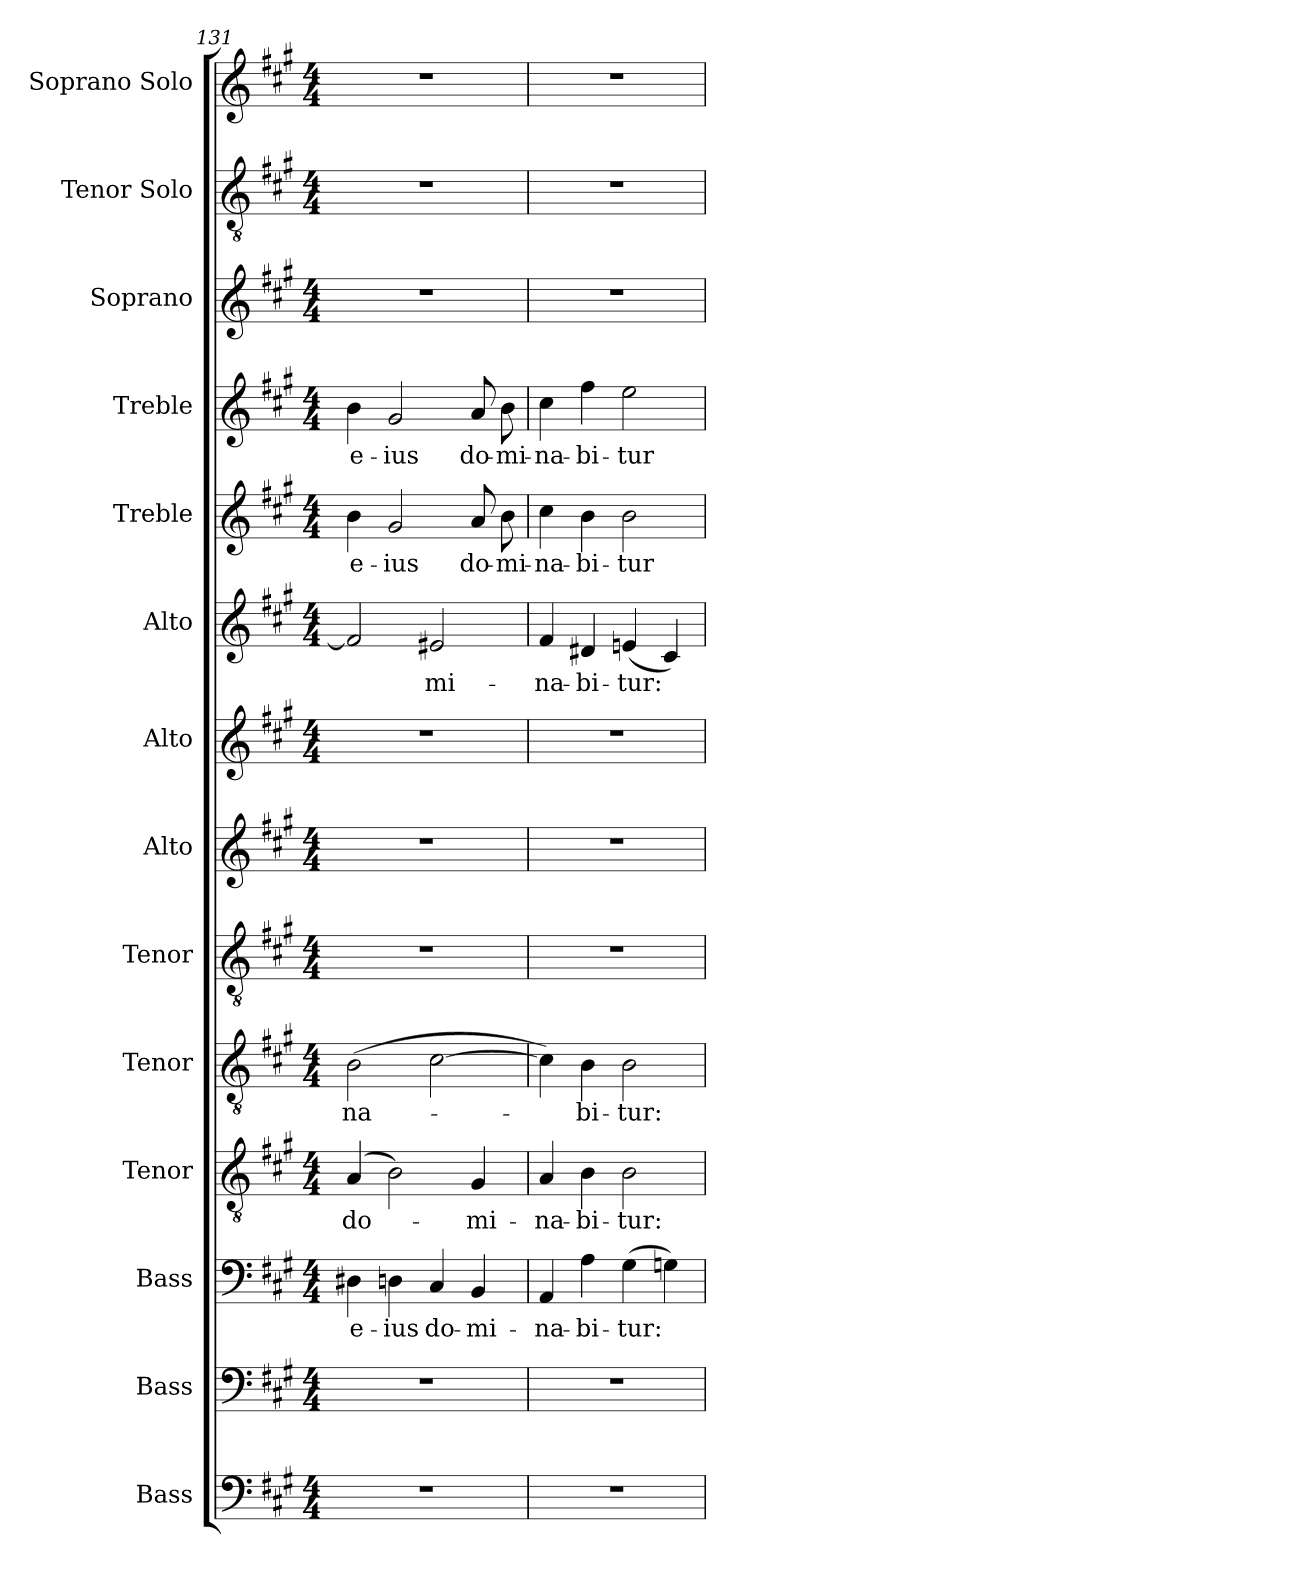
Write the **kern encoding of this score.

**kern	**kern	**kern	**text	**kern	**text	**kern	**text	**kern	**kern	**kern	**kern	**text	**kern	**text	**kern	**text	**kern	**kern	**kern
*part14	*part13	*part12	*part12	*part11	*part11	*part10	*part10	*part9	*part8	*part7	*part6	*part6	*part5	*part5	*part4	*part4	*part3	*part2	*part1
*staff14	*staff13	*staff12	*staff12	*staff11	*staff11	*staff10	*staff10	*staff9	*staff8	*staff7	*staff6	*staff6	*staff5	*staff5	*staff4	*staff4	*staff3	*staff2	*staff1
*I"Bass	*I"Bass	*I"Bass	*	*I"Tenor	*	*I"Tenor	*	*I"Tenor	*I"Alto	*I"Alto	*I"Alto	*	*I"Treble	*	*I"Treble	*	*I"Soprano	*I"Tenor Solo	*I"Soprano Solo
*I'B. 2.	*I'B. 1.	*I'B.	*	*I'T. 2.	*	*I'T. 1.	*	*I'T.	*I'A. 2.	*I'A. 1.	*I'A.	*	*	*	*	*	*I'S.	*I'T.  Solo	*I'S.  Solo
*clefF4	*clefF4	*clefF4	*	*clefGv2	*	*clefGv2	*	*clefGv2	*clefG2	*clefG2	*clefG2	*	*clefG2	*	*clefG2	*	*clefG2	*clefGv2	*clefG2
*	*	*	*	*ITrd7c12	*	*ITrd7c12	*	*ITrd7c12	*	*	*	*	*	*	*	*	*	*ITrd7c12	*
*k[f#c#g#]	*k[f#c#g#]	*k[f#c#g#]	*	*k[f#c#g#]	*	*k[f#c#g#]	*	*k[f#c#g#]	*k[f#c#g#]	*k[f#c#g#]	*k[f#c#g#]	*	*k[f#c#g#]	*	*k[f#c#g#]	*	*k[f#c#g#]	*k[f#c#g#]	*k[f#c#g#]
*f#:	*f#:	*f#:	*	*f#:	*	*f#:	*	*f#:	*f#:	*f#:	*f#:	*	*f#:	*	*f#:	*	*f#:	*f#:	*f#:
*M4/4	*M4/4	*M4/4	*	*M4/4	*	*M4/4	*	*M4/4	*M4/4	*M4/4	*M4/4	*	*M4/4	*	*M4/4	*	*M4/4	*M4/4	*M4/4
=131	=131	=131	=131	=131	=131	=131	=131	=131	=131	=131	=131	=131	=131	=131	=131	=131	=131	=131	=131
!	!	!	!LO:LY:b:color=#000000	!	!	!	!	!	!	!	!	!	!	!	!	!	!	!	!
!	!	!	!	!	!LO:LY:b:color=#000000	!	!	!	!	!	!	!	!	!	!	!	!	!	!
!	!	!	!	!	!	!	!LO:LY:b:color=#000000	!	!	!	!	!	!	!	!	!	!	!	!
!	!	!	!	!	!	!	!	!	!	!	!	!	!	!LO:LY:b:color=#000000	!	!	!	!	!
!	!	!	!	!	!	!	!	!	!	!	!	!	!	!	!	!LO:LY:b:color=#000000	!	!	!
1r	1r	4D#Xi\	e-	(4AAi/	do-	(2BBi\	-na-	1r	1r	1r	2f#i/]	.	4bi\	e-	4bi\	e-	1r	1r	1r
!	!	!	!LO:LY:b:color=#000000	!	!	!	!	!	!	!	!	!	!	!	!	!	!	!	!
!	!	!	!	!	!	!	!	!	!	!	!	!	!	!LO:LY:b:color=#000000	!	!	!	!	!
!	!	!	!	!	!	!	!	!	!	!	!	!	!	!	!	!LO:LY:b:color=#000000	!	!	!
.	.	4Dni\	-ius	2BBi\)	.	.	.	.	.	.	.	.	2g#i/	-ius	2g#i/	-ius	.	.	.
!	!	!	!LO:LY:b:color=#000000	!	!	!	!	!	!	!	!	!	!	!	!	!	!	!	!
!	!	!	!	!	!	!	!	!	!	!	!	!LO:LY:b:color=#000000	!	!	!	!	!	!	!
.	.	4C#i/	do-	.	.	[2C#i\	.	.	.	.	2e#Xi/	-mi-	.	.	.	.	.	.	.
!	!	!	!LO:LY:b:color=#000000	!	!	!	!	!	!	!	!	!	!	!	!	!	!	!	!
!	!	!	!	!	!LO:LY:b:color=#000000	!	!	!	!	!	!	!	!	!	!	!	!	!	!
!	!	!	!	!	!	!	!	!	!	!	!	!	!	!LO:LY:b:color=#000000	!	!	!	!	!
!	!	!	!	!	!	!	!	!	!	!	!	!	!	!	!	!LO:LY:b:color=#000000	!	!	!
.	.	4BBi/	-mi-	4GG#i/	-mi-	.	.	.	.	.	.	.	8ai/	do-	8ai/	do-	.	.	.
!	!	!	!	!	!	!	!	!	!	!	!	!	!	!LO:LY:b:color=#000000	!	!	!	!	!
!	!	!	!	!	!	!	!	!	!	!	!	!	!	!	!	!LO:LY:b:color=#000000	!	!	!
.	.	.	.	.	.	.	.	.	.	.	.	.	8bi\	-mi-	8bi\	-mi-	.	.	.
=132	=132	=132	=132	=132	=132	=132	=132	=132	=132	=132	=132	=132	=132	=132	=132	=132	=132	=132	=132
!	!	!	!LO:LY:b:color=#000000	!	!	!	!	!	!	!	!	!	!	!	!	!	!	!	!
!	!	!	!	!	!LO:LY:b:color=#000000	!	!	!	!	!	!	!	!	!	!	!	!	!	!
!	!	!	!	!	!	!	!	!	!	!	!	!LO:LY:b:color=#000000	!	!	!	!	!	!	!
!	!	!	!	!	!	!	!	!	!	!	!	!	!	!LO:LY:b:color=#000000	!	!	!	!	!
!	!	!	!	!	!	!	!	!	!	!	!	!	!	!	!	!LO:LY:b:color=#000000	!	!	!
1r	1r	4AAi/	-na-	4AAi/	-na-	4C#i\])	.	1r	1r	1r	4f#i/	-na-	4cc#i\	-na-	4cc#i\	-na-	1r	1r	1r
!	!	!	!LO:LY:b:color=#000000	!	!	!	!	!	!	!	!	!	!	!	!	!	!	!	!
!	!	!	!	!	!LO:LY:b:color=#000000	!	!	!	!	!	!	!	!	!	!	!	!	!	!
!	!	!	!	!	!	!	!LO:LY:b:color=#000000	!	!	!	!	!	!	!	!	!	!	!	!
!	!	!	!	!	!	!	!	!	!	!	!	!LO:LY:b:color=#000000	!	!	!	!	!	!	!
!	!	!	!	!	!	!	!	!	!	!	!	!	!	!LO:LY:b:color=#000000	!	!	!	!	!
!	!	!	!	!	!	!	!	!	!	!	!	!	!	!	!	!LO:LY:b:color=#000000	!	!	!
.	.	4Ai\	-bi-	4BBi\	-bi-	4BBi\	-bi-	.	.	.	4d#Xi/	-bi-	4bi\	-bi-	4ff#i\	-bi-	.	.	.
!	!	!	!LO:LY:b:color=#000000	!	!	!	!	!	!	!	!	!	!	!	!	!	!	!	!
!	!	!	!	!	!LO:LY:b:color=#000000	!	!	!	!	!	!	!	!	!	!	!	!	!	!
!	!	!	!	!	!	!	!LO:LY:b:color=#000000	!	!	!	!	!	!	!	!	!	!	!	!
!	!	!	!	!	!	!	!	!	!	!	!	!LO:LY:b:color=#000000	!	!	!	!	!	!	!
!	!	!	!	!	!	!	!	!	!	!	!	!	!	!LO:LY:b:color=#000000	!	!	!	!	!
!	!	!	!	!	!	!	!	!	!	!	!	!	!	!	!	!LO:LY:b:color=#000000	!	!	!
.	.	(4G#i\	-tur:	2BBi\	-tur:	2BBi\	-tur:	.	.	.	(4eni/	-tur:	2bi\	-tur	2eei\	-tur	.	.	.
.	.	4Gni\)	.	.	.	.	.	.	.	.	4c#i/)	.	.	.	.	.	.	.	.
=	=	=	=	=	=	=	=	=	=	=	=	=	=	=	=	=	=	=	=
*-	*-	*-	*-	*-	*-	*-	*-	*-	*-	*-	*-	*-	*-	*-	*-	*-	*-	*-	*-
